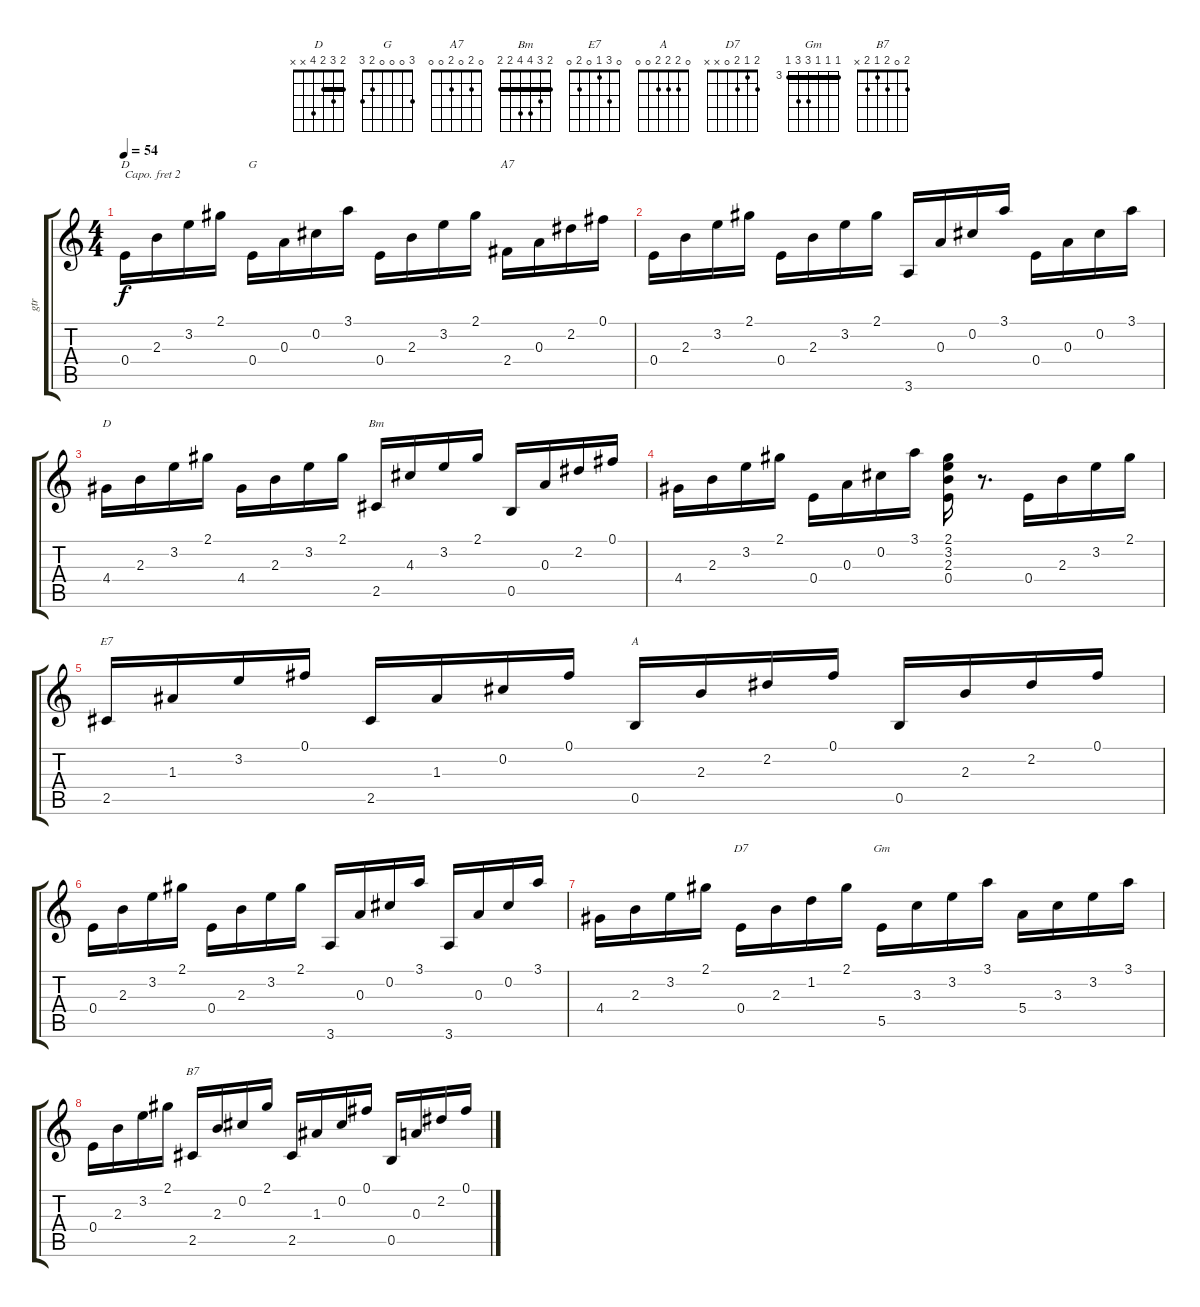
\track ("gtr" "gtr") {instrument acousticguitarnylon}
\staff {score tabs}
\capo 2
\tuning (E4 B3 G3 D3 A2 E2) {hide}
\chord ("D" 2 3 2 0 0 x)
\chord ("G" 3 0 0 0 2 3)
\chord ("A7" 0 2 0 2 0 0)
\chord ("D" 2 3 2 4 x x) {barre 2}
\chord ("Bm" 2 3 4 4 2 2) {barre 2}
\chord ("E7" 0 3 1 0 2 0)
\chord ("A" 0 2 2 2 0 0)
\chord ("D7" 2 1 2 0 x x)
\chord ("Gm" 3 3 3 5 5 3) {firstfret 3 barre 3}
\chord ("B7" 2 0 2 1 2 x)
\ts (4 4)
\tempo 54
\clef g2
\ks c
0.4.16{ch "D" dy f} 2.3.16 3.2.16 2.1.16 0.4.16{ch "G"} 0.3.16 0.2.16 3.1.16 0.4.16 2.3.16 3.2.16 2.1.16 2.4.16{ch "A7"} 0.3.16 2.2.16 0.1.16 |
0.4.16 2.3.16 3.2.16 2.1.16 0.4.16 2.3.16 3.2.16 2.1.16 3.6.16 0.3.16 0.2.16 3.1.16 0.4.16 0.3.16 0.2.16 3.1.16 |
4.4.16{ch "D"} 2.3.16 3.2.16 2.1.16 4.4.16 2.3.16 3.2.16 2.1.16 2.5.16{ch "Bm"} 4.3.16 3.2.16 2.1.16 0.5.16 0.3.16 2.2.16 0.1.16 |
4.4.16 2.3.16 3.2.16 2.1.16 0.4.16 0.3.16 0.2.16 3.1.16 (2.1 3.2 2.3 0.4).16 r.8{d} 0.4.16 2.3.16 3.2.16 2.1.16 |
2.5.16{ch "E7"} 1.3.16 3.2.16 0.1.16 2.5.16 1.3.16 0.2.16 0.1.16 0.5.16{ch "A"} 2.3.16 2.2.16 0.1.16 0.5.16 2.3.16 2.2.16 0.1.16 |
0.4.16 2.3.16 3.2.16 2.1.16 0.4.16 2.3.16 3.2.16 2.1.16 3.6.16 0.3.16 0.2.16 3.1.16 3.6.16 0.3.16 0.2.16 3.1.16 |
4.4.16 2.3.16 3.2.16 2.1.16 0.4.16{ch "D7"} 2.3.16 1.2.16 2.1.16 5.5.16{ch "Gm"} 3.3.16 3.2.16 3.1.16 5.4.16 3.3.16 3.2.16 3.1.16 |
0.4.16 2.3.16 3.2.16 2.1.16 2.5.16{ch "B7"} 2.3.16 0.2.16 2.1.16 2.5.16 1.3.16 0.2.16 0.1.16 0.5.16 0.3.16 2.2.16 0.1.16
